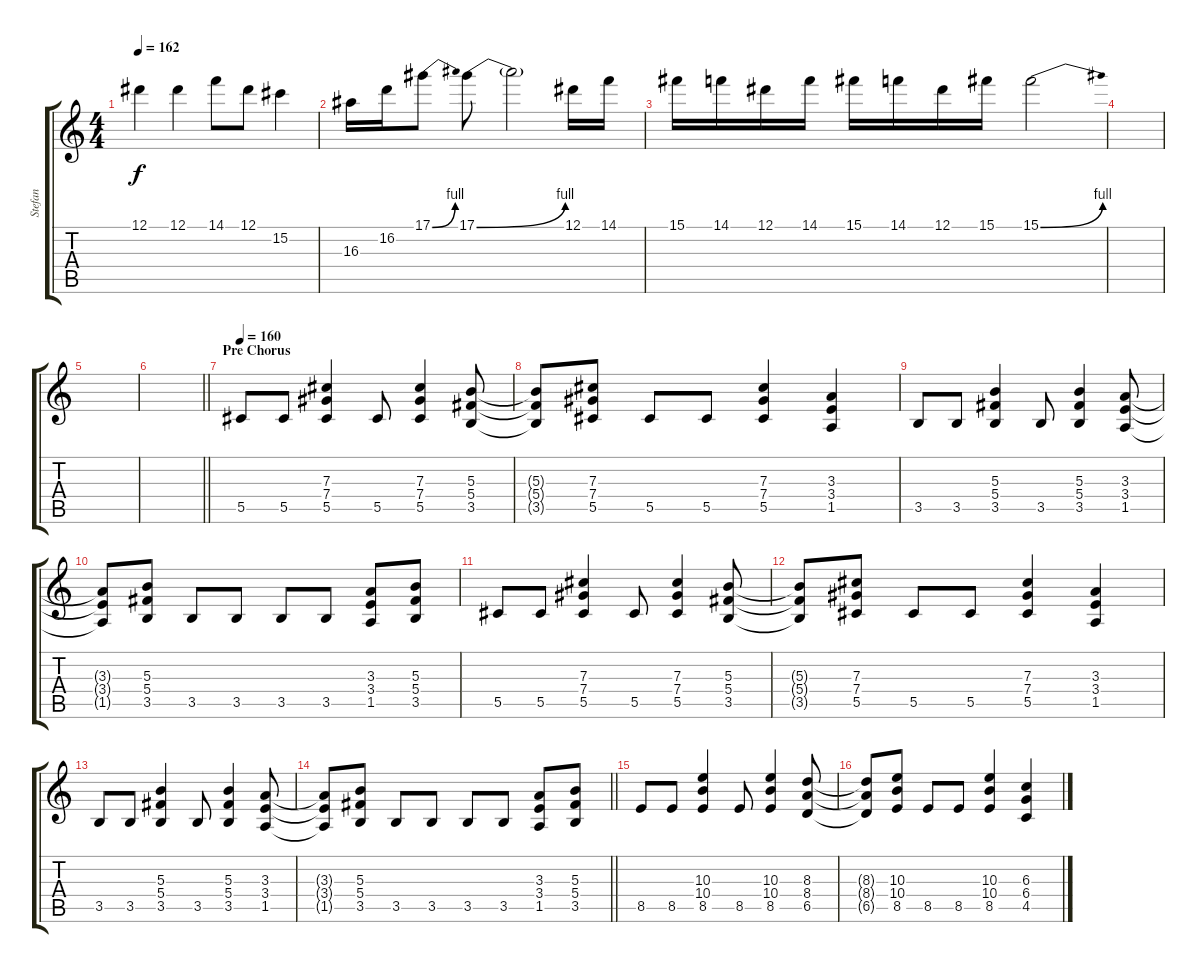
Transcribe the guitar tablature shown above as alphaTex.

\track ("Stefan" "Stefan") {instrument distortionguitar}
\staff {score tabs}
\tuning (Eb4 Bb3 Gb3 Db3 Ab2 Eb2) {hide}
\ts (4 4)
\tempo 162
\clef g2
\ks c
12.1{t}.4{dy f} 12.1.4 14.1.8 12.1.8 15.2.4 |
16.3.16 16.2.16 17.1{be (bend 0 0 60 4)}.8 17.1{be (bend 0 0 60 4)}.8 17.1{t}.2 12.1.16 14.1.16 |
15.1.16 14.1.16 12.1.16 14.1.16 15.1.16 14.1.16 12.1.16 15.1.16 15.1{be (bend 0 0 60 4)}.2 |
|
|
\barLineRight lightlight
|
\section ("" "Pre Chorus")
\tempo 160
5.5.8 5.5.8 (7.3 7.4 5.5).4 5.5.8 (7.3 7.4 5.5).4 (5.3 5.4 3.5).8 |
(5.3{t} 5.4{t} 3.5{t}).8 (7.3 7.4 5.5).8 5.5.8 5.5.8 (7.3 7.4 5.5).4 (3.3 3.4 1.5).4 |
3.5.8 3.5.8 (5.3 5.4 3.5).4 3.5.8 (5.3 5.4 3.5).4 (3.3 3.4 1.5).8 |
(3.3{t} 3.4{t} 1.5{t}).8 (5.3 5.4 3.5).8 3.5.8 3.5.8 3.5.8 3.5.8 (3.3 3.4 1.5).8 (5.3 5.4 3.5).8 |
5.5.8 5.5.8 (7.3 7.4 5.5).4 5.5.8 (7.3 7.4 5.5).4 (5.3 5.4 3.5).8 |
(5.3{t} 5.4{t} 3.5{t}).8 (7.3 7.4 5.5).8 5.5.8 5.5.8 (7.3 7.4 5.5).4 (3.3 3.4 1.5).4 |
3.5.8 3.5.8 (5.3 5.4 3.5).4 3.5.8 (5.3 5.4 3.5).4 (3.3 3.4 1.5).8 |
\barLineRight lightlight
(3.3{t} 3.4{t} 1.5{t}).8 (5.3 5.4 3.5).8 3.5.8 3.5.8 3.5.8 3.5.8 (3.3 3.4 1.5).8 (5.3 5.4 3.5).8 |
8.5.8 8.5.8 (10.3 10.4 8.5).4 8.5.8 (10.3 10.4 8.5).4 (8.3 8.4 6.5).8 |
(8.3{t} 8.4{t} 6.5{t}).8 (10.3 10.4 8.5).8 8.5.8 8.5.8 (10.3 10.4 8.5).4 (6.3 6.4 4.5).4
